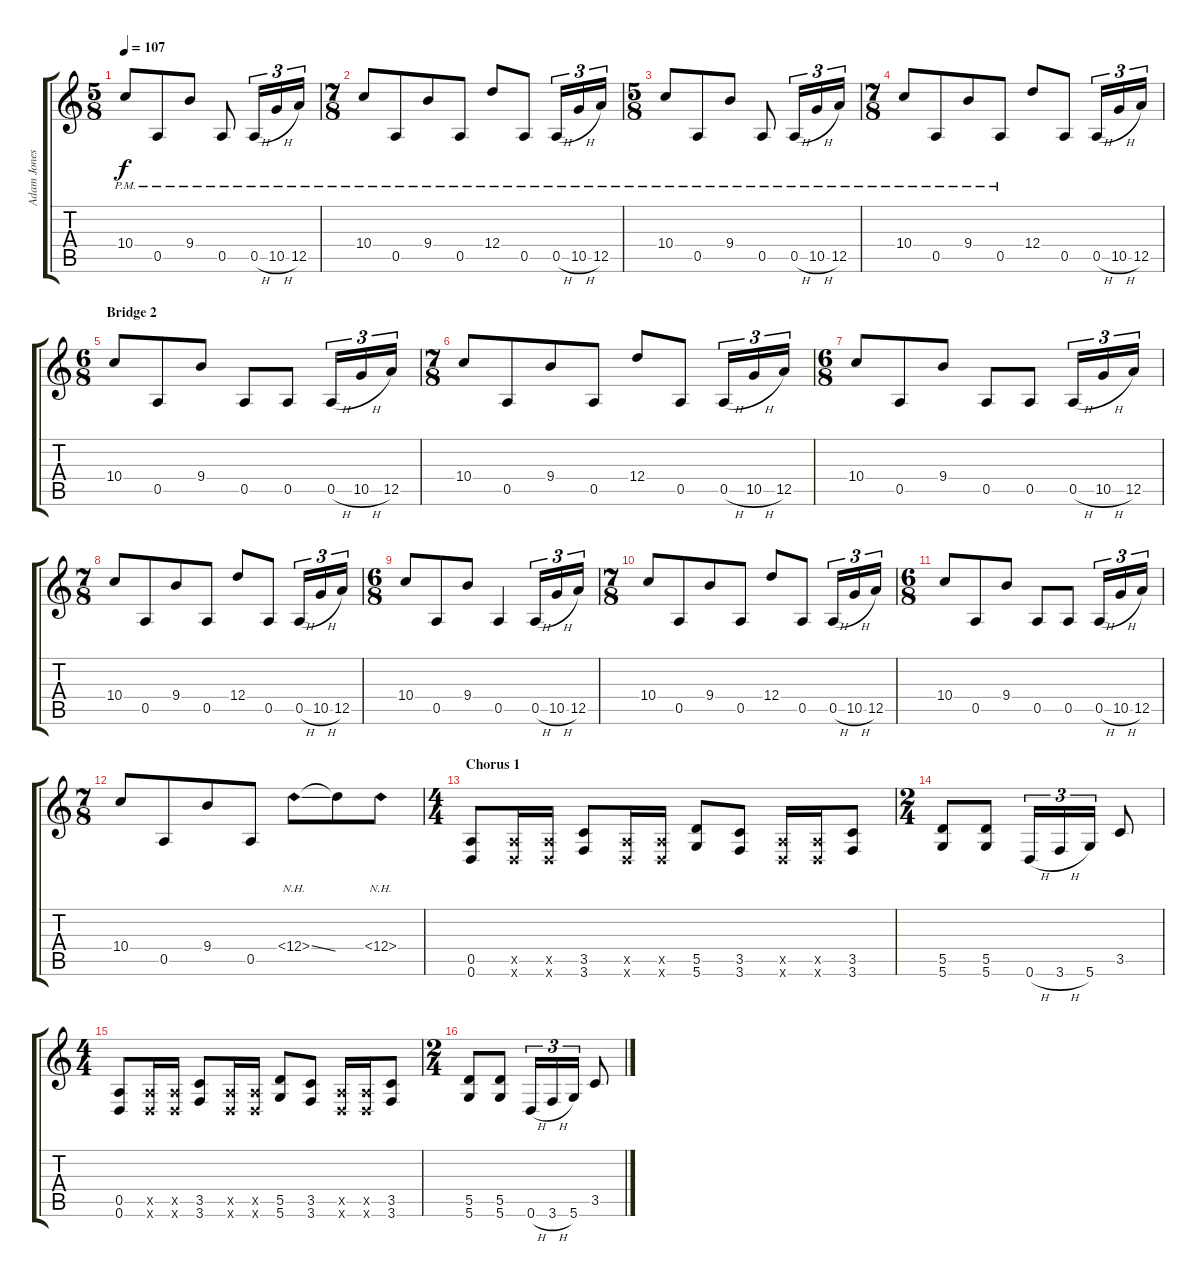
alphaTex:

\track ("Adam Jones" "Adam Jones") {instrument distortionguitar}
\staff {score tabs}
\tuning (E4 B3 G3 D3 A2 D2) {hide}
\ts (5 8)
\tempo 107
\clef g2
\ks c
10.4{pm}.8{dy f} 0.5{pm}.8 9.4{pm}.8 0.5{pm}.8 0.5{h pm}.16{tu (3 2)} 10.5{h pm}.16{tu (3 2)} 12.5{pm}.16{tu (3 2)} |
\ts (7 8)
10.4{pm}.8 0.5{pm}.8 9.4{pm}.8 0.5{pm}.8 12.4{pm}.8 0.5{pm}.8 0.5{h pm}.16{tu (3 2)} 10.5{h pm}.16{tu (3 2)} 12.5{pm}.16{tu (3 2)} |
\ts (5 8)
10.4{pm}.8 0.5{pm}.8 9.4{pm}.8 0.5{pm}.8 0.5{h pm}.16{tu (3 2)} 10.5{h pm}.16{tu (3 2)} 12.5{pm}.16{tu (3 2)} |
\ts (7 8)
10.4{pm}.8 0.5{pm}.8 9.4{pm}.8 0.5{pm}.8 12.4.8 0.5.8 0.5{h}.16{tu (3 2)} 10.5{h}.16{tu (3 2)} 12.5.16{tu (3 2)} |
\ts (6 8)
\section ("" "Bridge 2")
10.4.8 0.5.8 9.4.8 0.5.8 0.5.8 0.5{h}.16{tu (3 2)} 10.5{h}.16{tu (3 2)} 12.5.16{tu (3 2)} |
\ts (7 8)
10.4.8 0.5.8 9.4.8 0.5.8 12.4.8 0.5.8 0.5{h}.16{tu (3 2)} 10.5{h}.16{tu (3 2)} 12.5.16{tu (3 2)} |
\ts (6 8)
10.4.8 0.5.8 9.4.8 0.5.8 0.5.8 0.5{h}.16{tu (3 2)} 10.5{h}.16{tu (3 2)} 12.5.16{tu (3 2)} |
\ts (7 8)
10.4.8 0.5.8 9.4.8 0.5.8 12.4.8 0.5.8 0.5{h}.16{tu (3 2)} 10.5{h}.16{tu (3 2)} 12.5.16{tu (3 2)} |
\ts (6 8)
10.4.8 0.5.8 9.4.8 0.5.4 0.5{h}.16{tu (3 2)} 10.5{h}.16{tu (3 2)} 12.5.16{tu (3 2)} |
\ts (7 8)
10.4.8 0.5.8 9.4.8 0.5.8 12.4.8 0.5.8 0.5{h}.16{tu (3 2)} 10.5{h}.16{tu (3 2)} 12.5.16{tu (3 2)} |
\ts (6 8)
10.4.8 0.5.8 9.4.8 0.5.8 0.5.8 0.5{h}.16{tu (3 2)} 10.5{h}.16{tu (3 2)} 12.5.16{tu (3 2)} |
\ts (7 8)
10.4.8 0.5.8 9.4.8 0.5.8 12.4{nh ss}.8 12.4{t}.8 12.4{nh}.8 |
\ts (4 4)
\section ("" "Chorus 1")
(0.5 0.6).8 (0.5{x} 0.6{x}).16 (0.5{x} 0.6{x}).16 (3.5 3.6).8 (0.5{x} 0.6{x}).16 (0.5{x} 0.6{x}).16 (5.5 5.6).8 (3.5 3.6).8 (0.5{x} 0.6{x}).16 (0.5{x} 0.6{x}).16 (3.5 3.6).8 |
\ts (2 4)
(5.5 5.6).8 (5.5 5.6).8 0.6{h}.16{tu (3 2)} 3.6{h}.16{tu (3 2)} 5.6.16{tu (3 2)} 3.5.8 |
\ts (4 4)
(0.5 0.6).8 (0.5{x} 0.6{x}).16 (0.5{x} 0.6{x}).16 (3.5 3.6).8 (0.5{x} 0.6{x}).16 (0.5{x} 0.6{x}).16 (5.5 5.6).8 (3.5 3.6).8 (0.5{x} 0.6{x}).16 (0.5{x} 0.6{x}).16 (3.5 3.6).8 |
\ts (2 4)
(5.5 5.6).8 (5.5 5.6).8 0.6{h}.16{tu (3 2)} 3.6{h}.16{tu (3 2)} 5.6.16{tu (3 2)} 3.5.8
